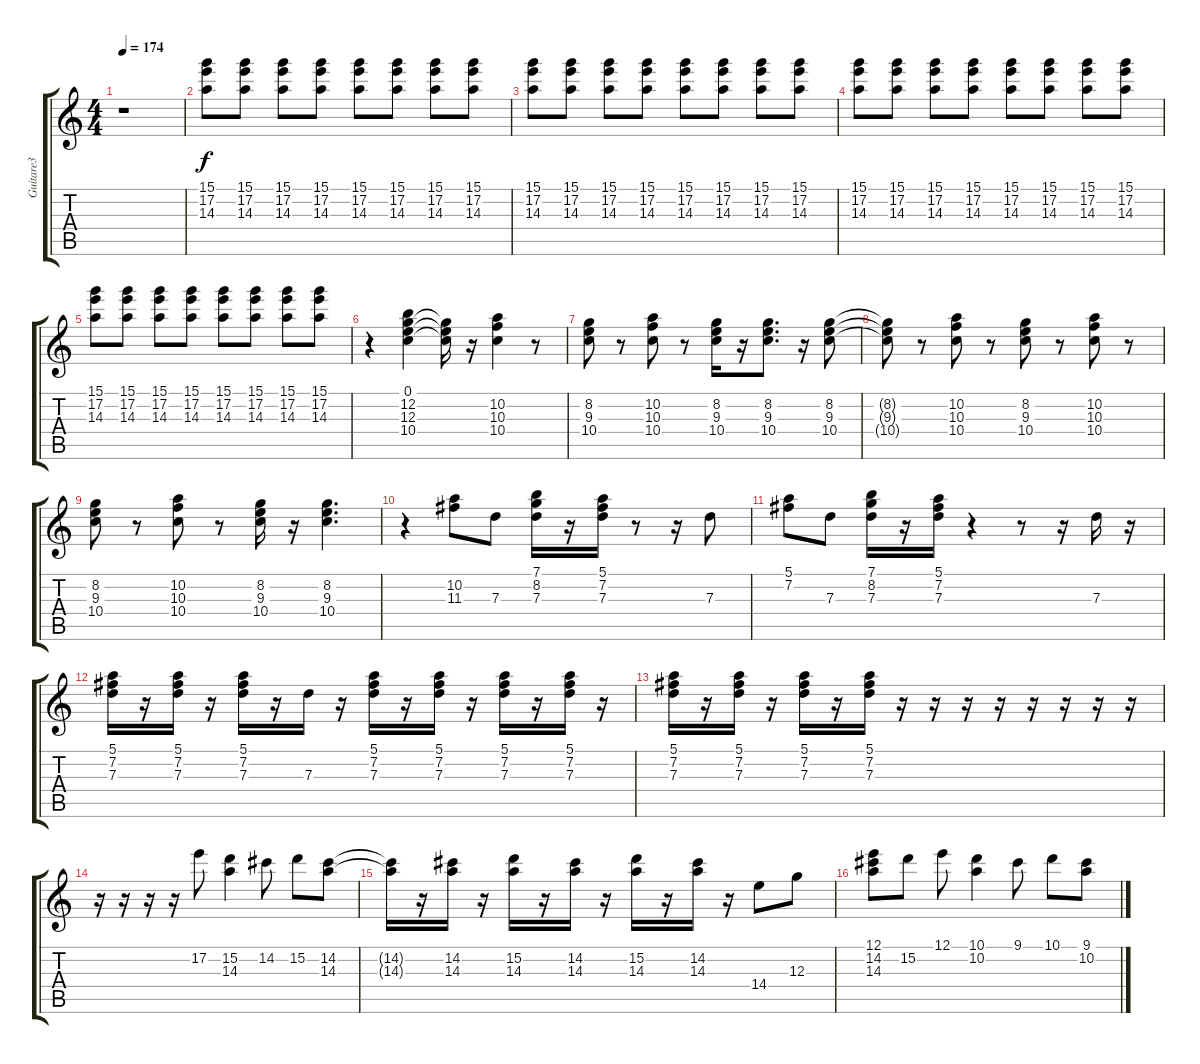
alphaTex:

\track ("Guitare3" "Guitare3") {instrument distortionguitar}
\staff {score tabs}
\tuning (E4 B3 G3 D3 A2 E2) {hide}
\ts (4 4)
\tempo 174
\clef g2
\ks c
r.1{dy f} |
(15.1 17.2 14.3).8 (15.1 17.2 14.3).8 (15.1 17.2 14.3).8 (15.1 17.2 14.3).8 (15.1 17.2 14.3).8 (15.1 17.2 14.3).8 (15.1 17.2 14.3).8 (15.1 17.2 14.3).8 |
(15.1 17.2 14.3).8 (15.1 17.2 14.3).8 (15.1 17.2 14.3).8 (15.1 17.2 14.3).8 (15.1 17.2 14.3).8 (15.1 17.2 14.3).8 (15.1 17.2 14.3).8 (15.1 17.2 14.3).8 |
(15.1 17.2 14.3).8 (15.1 17.2 14.3).8 (15.1 17.2 14.3).8 (15.1 17.2 14.3).8 (15.1 17.2 14.3).8 (15.1 17.2 14.3).8 (15.1 17.2 14.3).8 (15.1 17.2 14.3).8 |
(15.1 17.2 14.3).8 (15.1 17.2 14.3).8 (15.1 17.2 14.3).8 (15.1 17.2 14.3).8 (15.1 17.2 14.3).8 (15.1 17.2 14.3).8 (15.1 17.2 14.3).8 (15.1 17.2 14.3).8 |
r.4 (0.1 12.2 12.3 10.4).4 (0.1{t} 12.3{t} 10.4{t}).16 r.16 (10.2 10.3 10.4).4 r.8 |
(8.2 9.3 10.4).8 r.8 (10.2 10.3 10.4).8 r.8 (8.2 9.3 10.4).16 r.16 (8.2 9.3 10.4).8{d} r.16 (8.2 9.3 10.4).8 |
(8.2{t} 9.3{t} 10.4{t}).8 r.8 (10.2 10.3 10.4).8 r.8 (8.2 9.3 10.4).8 r.8 (10.2 10.3 10.4).8 r.8 |
(8.2 9.3 10.4).8 r.8 (10.2 10.3 10.4).8 r.8 (8.2 9.3 10.4).16 r.16 (8.2 9.3 10.4).4{d} |
r.4 (10.2 11.3).8 7.3.8 (7.1 8.2 7.3).16 r.16 (5.1 7.2 7.3).16 r.8 r.16 7.3.8 |
(5.1 7.2).8 7.3.8 (7.1 8.2 7.3).16 r.16 (5.1 7.2 7.3).16 r.4 r.8 r.16 7.3.16 r.16 |
(5.1 7.2 7.3).16 r.16 (5.1 7.2 7.3).16 r.16 (5.1 7.2 7.3).16 r.16 7.3.16 r.16 (5.1 7.2 7.3).16 r.16 (5.1 7.2 7.3).16 r.16 (5.1 7.2 7.3).16 r.16 (5.1 7.2 7.3).16 r.16 |
(5.1 7.2 7.3).16 r.16 (5.1 7.2 7.3).16 r.16 (5.1 7.2 7.3).16 r.16 (5.1 7.2 7.3).16 r.16 r.16 r.16 r.16 r.16 r.16 r.16 r.16 |
r.16 r.16 r.16 r.16 17.2.8 (15.2 14.3).4 14.2.8 15.2.8 (14.2 14.3).8 |
(14.2{t} 14.3{t}).16 r.16 (14.2 14.3).16 r.16 (15.2 14.3).16 r.16 (14.2 14.3).16 r.16 (15.2 14.3).16 r.16 (14.2 14.3).16 r.16 14.4.8 12.3.8 |
(12.1 14.2 14.3).8 15.2.8 12.1.8 (10.1 10.2).4 9.1.8 10.1.8 (9.1 10.2).8
